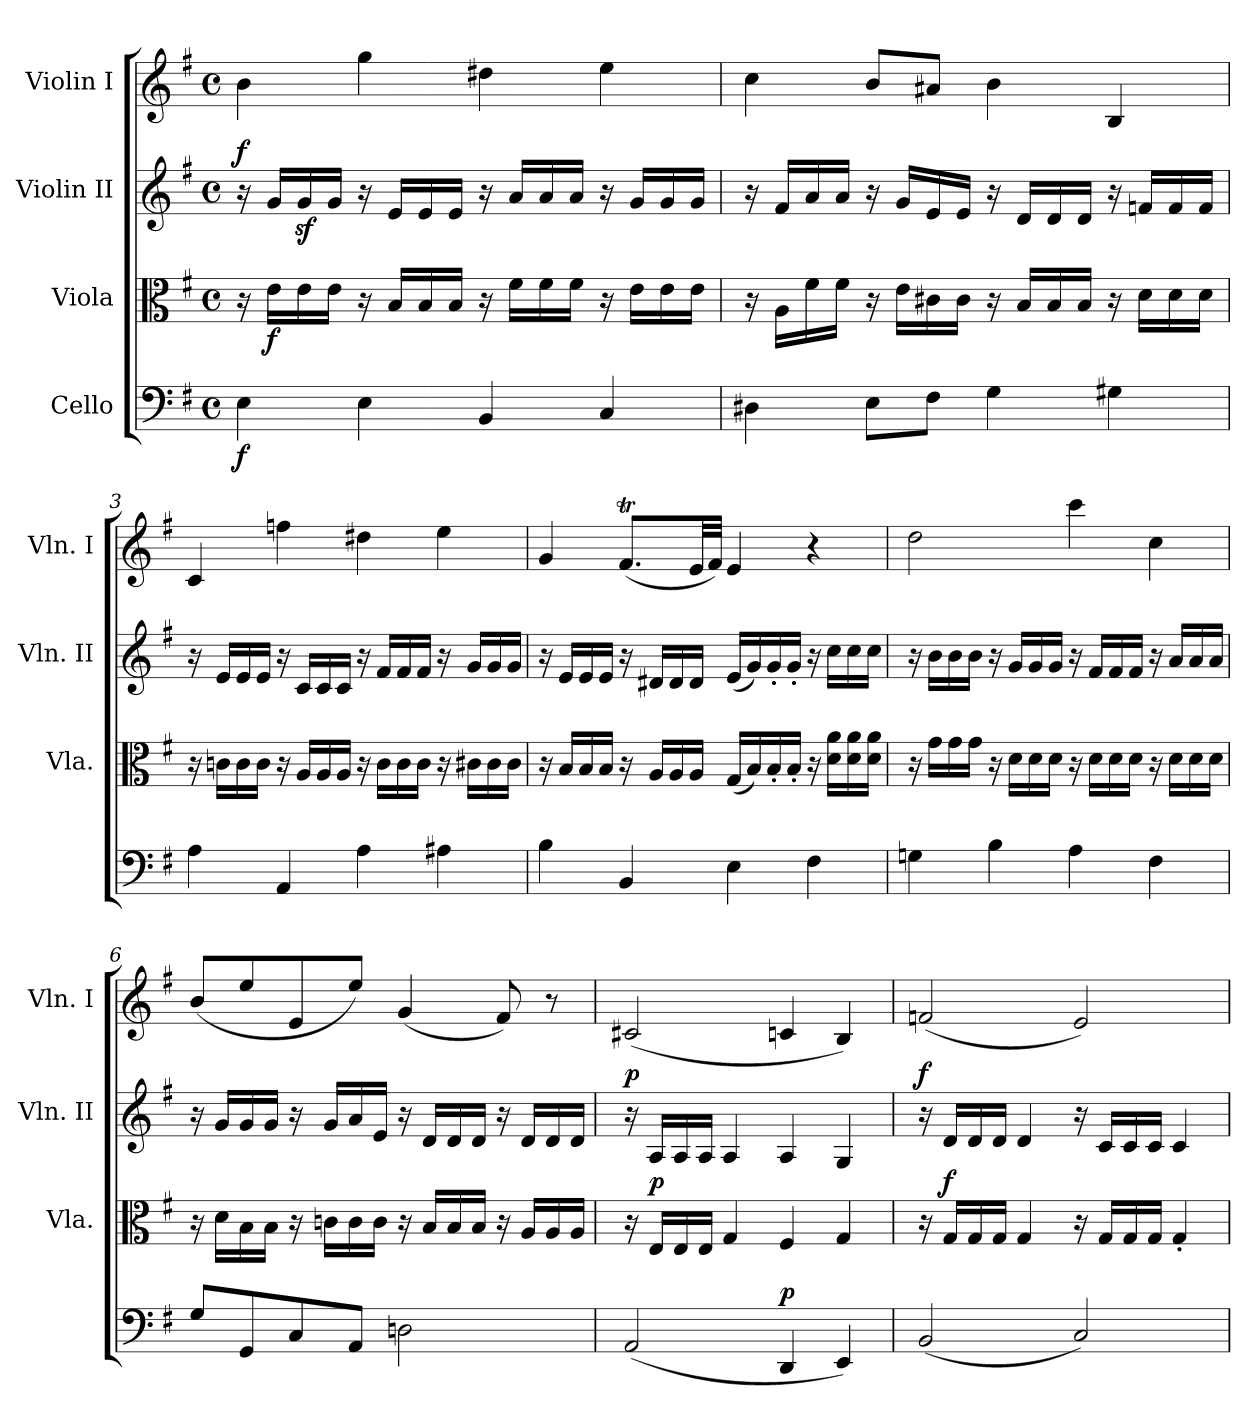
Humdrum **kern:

**kern	**dynam	**kern	**dynam	**kern	**dynam	**kern
*part4	*part4	*part3	*part3	*part2	*part2	*part1
*staff4	*staff4	*staff3	*staff3	*staff2	*staff2	*staff1
*I"Cello	*	*I"Viola	*	*I"Violin II	*	*I"Violin I
*	*	*I'Vla.	*	*I'Vln. II	*	*I'Vln. I
*clefF4	*	*clefC3	*	*clefG2	*	*clefG2
*k[f#]	*	*k[f#]	*	*k[f#]	*	*k[f#]
*e:	*	*e:	*	*e:	*	*e:
*M4/4	*	*M4/4	*	*M4/4	*	*M4/4
*met(c)	*	*met(c)	*	*met(c)	*	*met(c)
=1	=1	=1	=1	=1	=1	=1
!	!LO:DY:b	!	!	!	!LO:DY:a	!
4E\	f	16r	.	16r	f	4b\
!	!	!	!LO:DY:b	!	!	!
.	.	16e\LL	f	16g/LL	.	.
.	.	16e\	.	16gz</	.	.
.	.	16e\JJ	.	16g/JJ	.	.
4E\	.	16r	.	16r	.	4gg\
.	.	16B/LL	.	16e/LL	.	.
.	.	16B/	.	16e/	.	.
.	.	16B/JJ	.	16e/JJ	.	.
4BB/	.	16r	.	16r	.	4dd#X\
.	.	16f#\LL	.	16a/LL	.	.
.	.	16f#\	.	16a/	.	.
.	.	16f#\JJ	.	16a/JJ	.	.
4C/	.	16r	.	16r	.	4ee\
.	.	16e\LL	.	16g/LL	.	.
.	.	16e\	.	16g/	.	.
.	.	16e\JJ	.	16g/JJ	.	.
=2	=2	=2	=2	=2	=2	=2
4D#X\	.	16r	.	16r	.	4cc\
.	.	16A\LL	.	16f#/LL	.	.
.	.	16f#\	.	16a/	.	.
.	.	16f#\JJ	.	16a/JJ	.	.
8E\L	.	16r	.	16r	.	8b/L
.	.	16e\LL	.	16g/LL	.	.
8F#\J	.	16c#X\	.	16e/	.	8a#X/J
.	.	16c#\JJ	.	16e/JJ	.	.
4G\	.	16r	.	16r	.	4b\
.	.	16B/LL	.	16d/LL	.	.
.	.	16B/	.	16d/	.	.
.	.	16B/JJ	.	16d/JJ	.	.
4G#X\	.	16r	.	16r	.	4B/
.	.	16d\LL	.	16fn/LL	.	.
.	.	16d\	.	16f/	.	.
.	.	16d\JJ	.	16f/JJ	.	.
=3	=3	=3	=3	=3	=3	=3
4A\	.	16r	.	16r	.	4c/
.	.	16cn\LL	.	16e/LL	.	.
.	.	16c\	.	16e/	.	.
.	.	16c\JJ	.	16e/JJ	.	.
4AA/	.	16r	.	16r	.	4ffn\
.	.	16A/LL	.	16c/LL	.	.
.	.	16A/	.	16c/	.	.
.	.	16A/JJ	.	16c/JJ	.	.
4A\	.	16r	.	16r	.	4dd#X\
.	.	16c\LL	.	16f#/LL	.	.
.	.	16c\	.	16f#/	.	.
.	.	16c\JJ	.	16f#/JJ	.	.
4A#X\	.	16r	.	16r	.	4ee\
.	.	16c#X\LL	.	16g/LL	.	.
.	.	16c#\	.	16g/	.	.
.	.	16c#\JJ	.	16g/JJ	.	.
=4	=4	=4	=4	=4	=4	=4
4B\	.	16r	.	16r	.	4g/
.	.	16B/LL	.	16e/LL	.	.
.	.	16B/	.	16e/	.	.
.	.	16B/JJ	.	16e/JJ	.	.
4BB/	.	16r	.	16r	.	(8.f#t/L
.	.	16A/LL	.	16d#X/LL	.	.
.	.	16A/	.	16d#/	.	.
.	.	16A/JJ	.	16d#/JJ	.	32e/LL
.	.	.	.	.	.	32f#/JJJ)
4E\	.	(16G/LL	.	(16e/LL	.	4e/
.	.	16B/)	.	16g/)	.	.
.	.	16B'/	.	16g'/	.	.
.	.	16B'/JJ	.	16g'/JJ	.	.
4F#\	.	16r	.	16r	.	4r
.	.	16d\ 16a\LL	.	16cc\LL	.	.
.	.	16d\ 16a\	.	16cc\	.	.
.	.	16d\ 16a\JJ	.	16cc\JJ	.	.
=5	=5	=5	=5	=5	=5	=5
4Gn\	.	16r	.	16r	.	2dd\
.	.	16g\LL	.	16b\LL	.	.
.	.	16g\	.	16b\	.	.
.	.	16g\JJ	.	16b\JJ	.	.
4B\	.	16r	.	16r	.	.
.	.	16d\LL	.	16g/LL	.	.
.	.	16d\	.	16g/	.	.
.	.	16d\JJ	.	16g/JJ	.	.
4A\	.	16r	.	16r	.	4ccc\
.	.	16d\LL	.	16f#/LL	.	.
.	.	16d\	.	16f#/	.	.
.	.	16d\JJ	.	16f#/JJ	.	.
4F#\	.	16r	.	16r	.	4cc\
.	.	16d\LL	.	16a/LL	.	.
.	.	16d\	.	16a/	.	.
.	.	16d\JJ	.	16a/JJ	.	.
=6	=6	=6	=6	=6	=6	=6
8G/L	.	16r	.	16r	.	(8b/L
.	.	16d\LL	.	16g/LL	.	.
8GG/	.	16B\	.	16g/	.	8ee/
.	.	16B\JJ	.	16g/JJ	.	.
8C/	.	16r	.	16r	.	8e/
.	.	16cn\LL	.	16g/LL	.	.
8AA/J	.	16c\	.	16a/	.	8ee/J)
.	.	16c\JJ	.	16e/JJ	.	.
2Dn\	.	16r	.	16r	.	(4g/
.	.	16B/LL	.	16d/LL	.	.
.	.	16B/	.	16d/	.	.
.	.	16B/JJ	.	16d/JJ	.	.
.	.	16r	.	16r	.	8f#/)
.	.	16A/LL	.	16d/LL	.	.
.	.	16A/	.	16d/	.	8r
.	.	16A/JJ	.	16d/JJ	.	.
=7	=7	=7	=7	=7	=7	=7
!	!	!	!	!	!LO:DY:a	!
(2AA/	.	16r	.	16r	p	(2c#X/
!	!	!	!LO:DY:a	!	!	!
.	.	16E/LL	p	16A/LL	.	.
.	.	16E/	.	16A/	.	.
.	.	16E/JJ	.	16A/JJ	.	.
.	.	4G/	.	4A/	.	.
!	!LO:DY:a	!	!	!	!	!
4DD/	p	4F#/	.	4A/	.	4cn/
4EE/)	.	4G/	.	4G/	.	4B/)
=8	=8	=8	=8	=8	=8	=8
!	!	!	!	!	!LO:DY:a	!
(2BB/	.	16r	.	16r	f	(2fn/
!	!	!	!LO:DY:a	!	!	!
.	.	16G/LL	f	16d/LL	.	.
.	.	16G/	.	16d/	.	.
.	.	16G/JJ	.	16d/JJ	.	.
.	.	4G/	.	4d/	.	.
2C/)	.	16r	.	16r	.	2e/)
.	.	16G/LL	.	16c/LL	.	.
.	.	16G/	.	16c/	.	.
.	.	16G/JJ	.	16c/JJ	.	.
.	.	4G'/	.	4c/	.	.
=	=	=	=	=	=	=
*-	*-	*-	*-	*-	*-	*-
